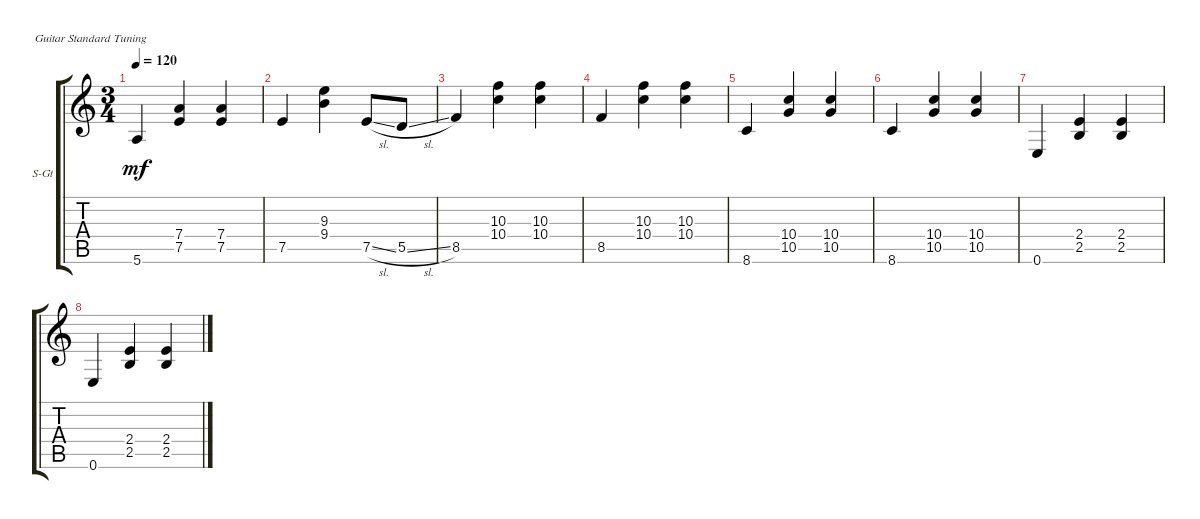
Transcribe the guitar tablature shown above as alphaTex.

\defaultSystemsLayout 4
\bracketExtendMode groupsimilarinstruments
\firstSystemTrackNameOrientation horizontal
\otherSystemsTrackNameOrientation horizontal
\track ("Steel Guitar" "S-Gt") {instrument acousticguitarsteel}
\staff {score tabs}
\tuning (E4 B3 G3 D3 A2 E2)
\ts (3 4)
\tempo 120
\clef g2
\ks c
5.6.4{dy mf instrument acousticguitarsteel} (7.5 7.4).4 (7.5 7.4).4 |
7.5.4 (9.4 9.3).4 7.5{sl}.8 5.5{sl}.8 |
8.5.4 (10.4 10.3).4 (10.4 10.3).4 |
8.5.4 (10.4 10.3).4 (10.4 10.3).4 |
8.6.4 (10.5 10.4).4 (10.5 10.4).4 |
8.6.4 (10.5 10.4).4 (10.5 10.4).4 |
0.6.4 (2.5 2.4).4 (2.5 2.4).4 |
0.6.4 (2.5 2.4).4 (2.5 2.4).4
